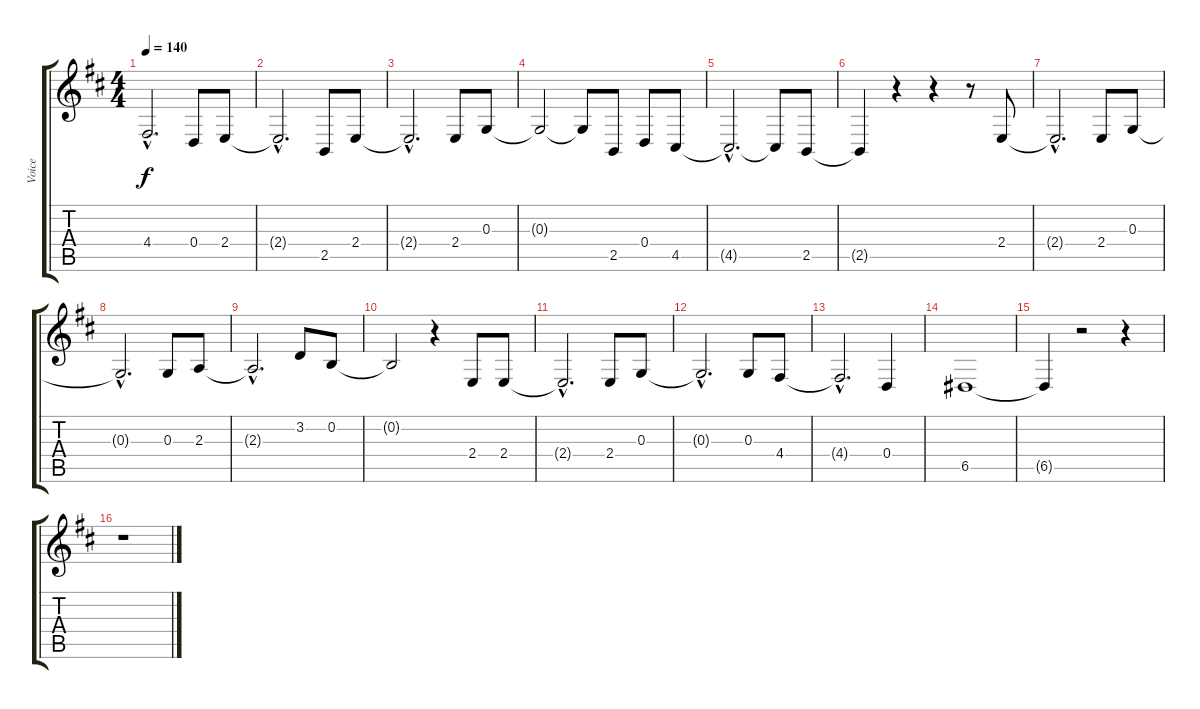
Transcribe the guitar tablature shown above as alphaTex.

\track ("Voice" "Voice") {instrument fiddle}
\staff {score tabs}
\tuning (E4 B3 G3 D3 A2 E2) {hide}
\ts (4 4)
\tempo 140
\clef g2
\ks d
4.4{hac t}.2{d dy f} 0.4.8 2.4.8 |
2.4{hac t}.2{d} 2.5.8 2.4.8 |
2.4{hac t}.2{d} 2.4.8 0.3.8 |
0.3{t}.2 0.3{t}.8 2.5.8 0.4.8 4.5.8 |
4.5{hac t}.2{d} 4.5{t}.8 2.5.8 |
2.5{t}.4 r.4 r.4 r.8 2.4.8 |
2.4{hac t}.2{d} 2.4.8 0.3.8 |
0.3{hac t}.2{d} 0.3.8 2.3.8 |
2.3{hac t}.2{d} 3.2.8 0.2.8 |
0.2{t}.2 r.4 2.4.8 2.4.8 |
2.4{hac t}.2{d} 2.4.8 0.3.8 |
0.3{hac t}.2{d} 0.3.8 4.4.8 |
4.4{hac t}.2{d} 0.4.4 |
6.5.1 |
6.5{t}.4 r.2 r.4 |
r.1
